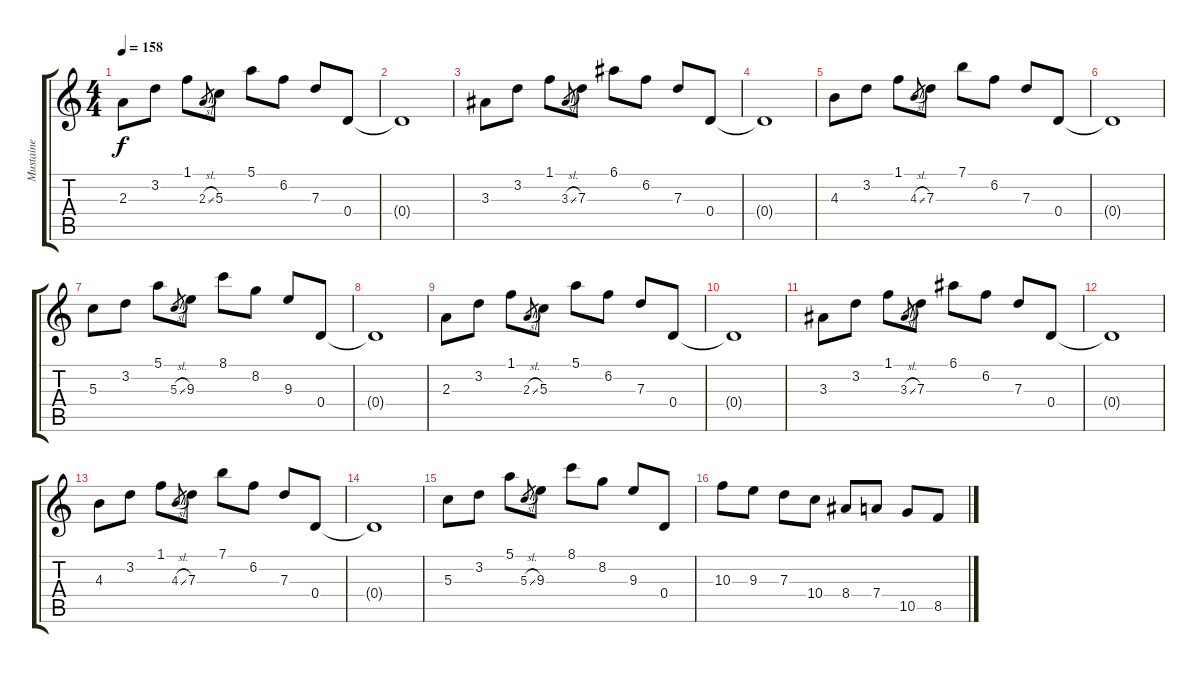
\track ("Mustaine" "Mustaine") {instrument distortionguitar}
\staff {score tabs}
\tuning (E4 B3 G3 D3 A2 E2) {hide}
\ts (4 4)
\tempo 158
\clef g2
\ks c
2.3.8{dy f} 3.2.8 1.1.8 2.3{sl}.8{gr} 5.3.8 5.1.8 6.2.8 7.3.8 0.4.8 |
0.4{t}.1 |
3.3.8 3.2.8 1.1.8 3.3{sl}.8{gr} 7.3.8 6.1.8 6.2.8 7.3.8 0.4.8 |
0.4{t}.1 |
4.3.8 3.2.8 1.1.8 4.3{sl}.8{gr} 7.3.8 7.1.8 6.2.8 7.3.8 0.4.8 |
0.4{t}.1 |
5.3.8 3.2.8 5.1.8 5.3{sl}.8{gr} 9.3.8 8.1.8 8.2.8 9.3.8 0.4.8 |
0.4{t}.1 |
2.3.8 3.2.8 1.1.8 2.3{sl}.8{gr} 5.3.8 5.1.8 6.2.8 7.3.8 0.4.8 |
0.4{t}.1 |
3.3.8 3.2.8 1.1.8 3.3{sl}.8{gr} 7.3.8 6.1.8 6.2.8 7.3.8 0.4.8 |
0.4{t}.1 |
4.3.8 3.2.8 1.1.8 4.3{sl}.8{gr} 7.3.8 7.1.8 6.2.8 7.3.8 0.4.8 |
0.4{t}.1 |
5.3.8 3.2.8 5.1.8 5.3{sl}.8{gr} 9.3.8 8.1.8 8.2.8 9.3.8 0.4.8 |
10.3.8 9.3.8 7.3.8 10.4.8 8.4.8 7.4.8 10.5.8 8.5.8
